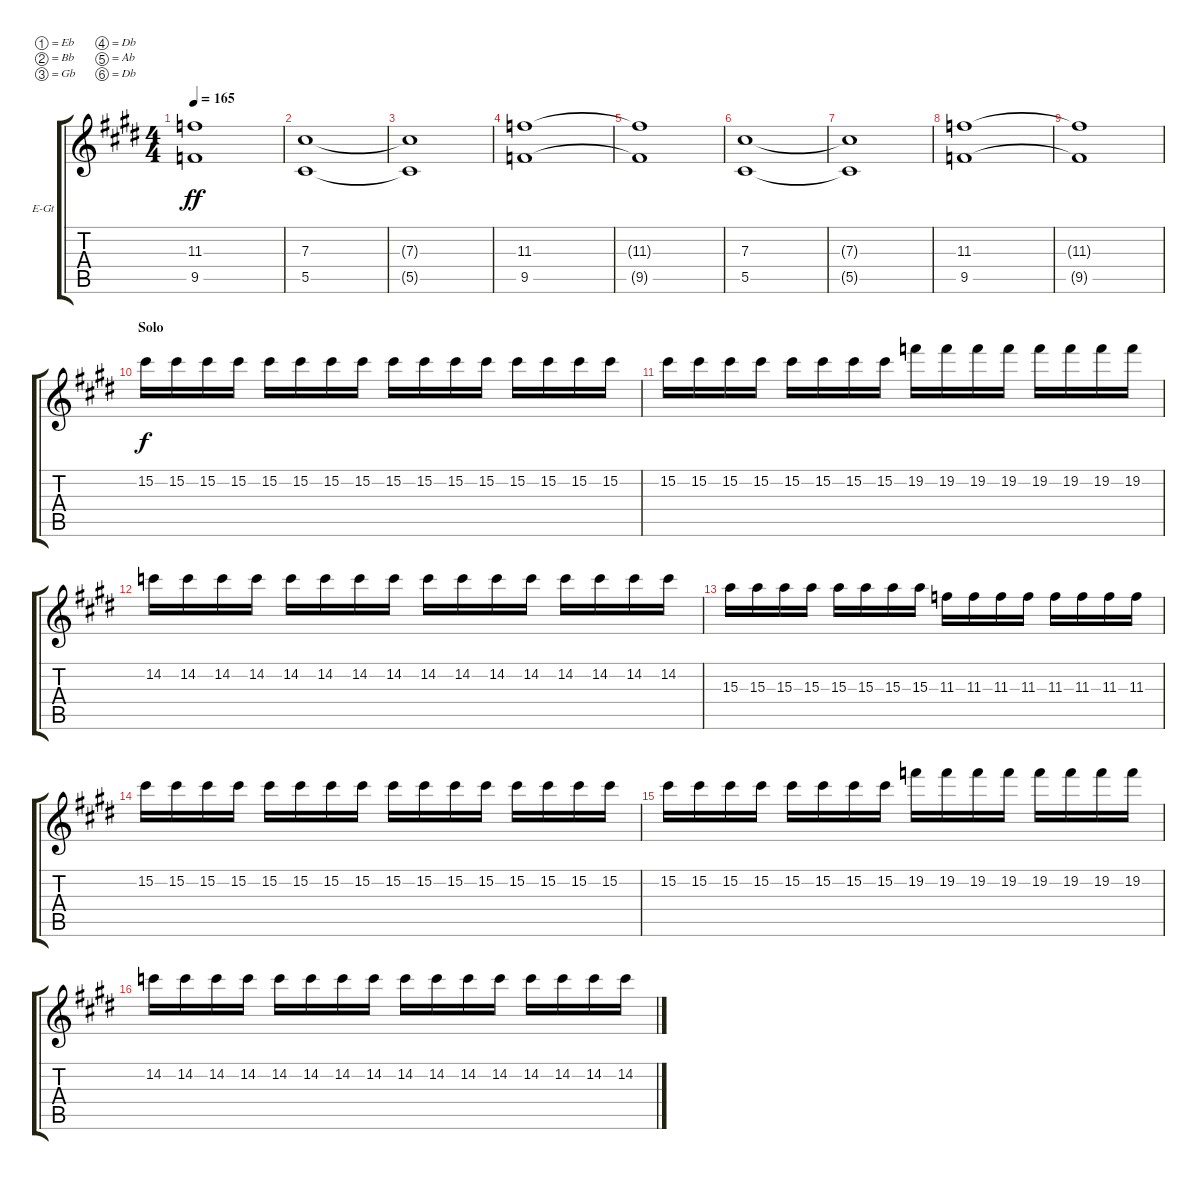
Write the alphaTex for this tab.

\defaultSystemsLayout 4
\bracketExtendMode groupsimilarinstruments
\firstSystemTrackNameOrientation horizontal
\otherSystemsTrackNameOrientation horizontal
\track ("Gary Smith - Lead Doubled" "E-Gt") {instrument distortionguitar}
\staff {score tabs}
\tuning (Eb4 Bb3 Gb3 Db3 Ab2 Db2)
\ts (4 4)
\tempo 165
\clef g2
\scale
0.333333
\ks c#minor
(11.3{t} 9.5{t}).1{dy ff} |
\scale
0.333333 (5.5 7.3).1 |
\scale
0.333333 (7.3{t} 5.5{t}).1 |
\scale
0.333333 (9.5 11.3).1 |
\scale
0.333333 (11.3{t} 9.5{t}).1 |
\scale
0.333333 (5.5 7.3).1 |
\scale
0.333333 (7.3{t} 5.5{t}).1 |
\scale
0.333333 (9.5 11.3).1 |
(11.3{t} 9.5{t}).1 |
\section ("" "Solo")
15.2.16{dy f} 15.2.16 15.2.16 15.2.16 15.2.16 15.2.16 15.2.16 15.2.16 15.2.16 15.2.16 15.2.16 15.2.16 15.2.16 15.2.16 15.2.16 15.2.16 |
15.2.16 15.2.16 15.2.16 15.2.16 15.2.16 15.2.16 15.2.16 15.2.16 19.2.16 19.2.16 19.2.16 19.2.16 19.2.16 19.2.16 19.2.16 19.2.16 |
\scale
0.499954 14.2.16 14.2.16 14.2.16 14.2.16 14.2.16 14.2.16 14.2.16 14.2.16 14.2.16 14.2.16 14.2.16 14.2.16 14.2.16 14.2.16 14.2.16 14.2.16 |
\scale
0.500131 15.3.16 15.3.16 15.3.16 15.3.16 15.3.16 15.3.16 15.3.16 15.3.16 11.3.16 11.3.16 11.3.16 11.3.16 11.3.16 11.3.16 11.3.16 11.3.16 |
15.2.16 15.2.16 15.2.16 15.2.16 15.2.16 15.2.16 15.2.16 15.2.16 15.2.16 15.2.16 15.2.16 15.2.16 15.2.16 15.2.16 15.2.16 15.2.16 |
15.2.16 15.2.16 15.2.16 15.2.16 15.2.16 15.2.16 15.2.16 15.2.16 19.2.16 19.2.16 19.2.16 19.2.16 19.2.16 19.2.16 19.2.16 19.2.16 |
14.2.16 14.2.16 14.2.16 14.2.16 14.2.16 14.2.16 14.2.16 14.2.16 14.2.16 14.2.16 14.2.16 14.2.16 14.2.16 14.2.16 14.2.16 14.2.16
